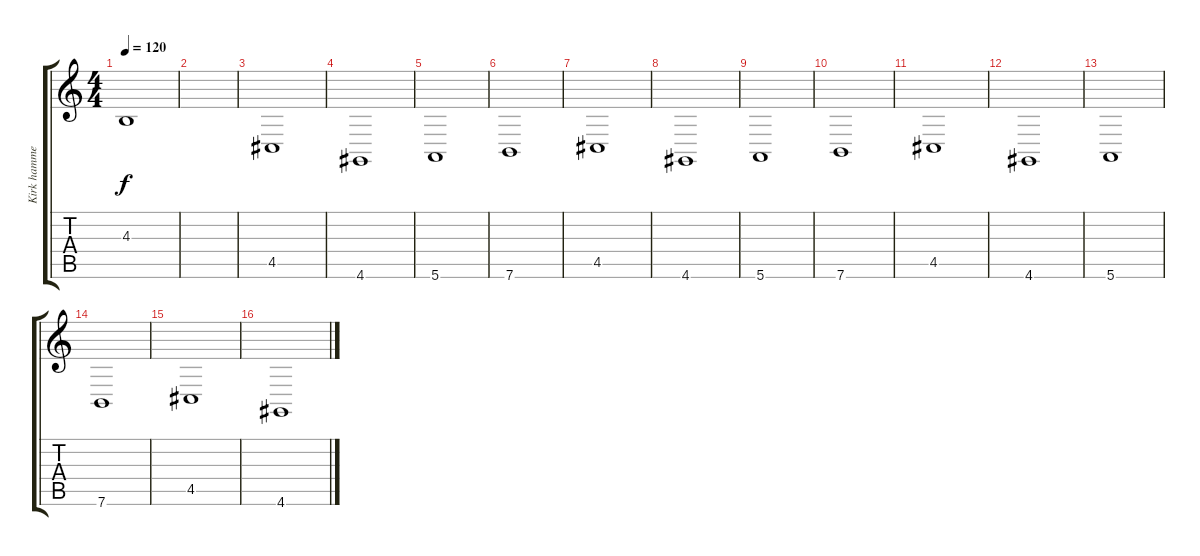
\track ("Kirk hammett" "Kirk hamme") {instrument violin}
\staff {score tabs}
\tuning (E4 B3 G3 D3 A2 E2) {hide}
\ts (4 4)
\tempo 120
\clef g2
\ks c
4.3{t}.1{dy f} |
|
4.5.1 |
4.6.1 |
5.6.1 |
7.6.1 |
4.5.1 |
4.6.1 |
5.6.1 |
7.6.1 |
4.5.1 |
4.6.1 |
5.6.1 |
7.6.1 |
4.5.1 |
4.6.1
